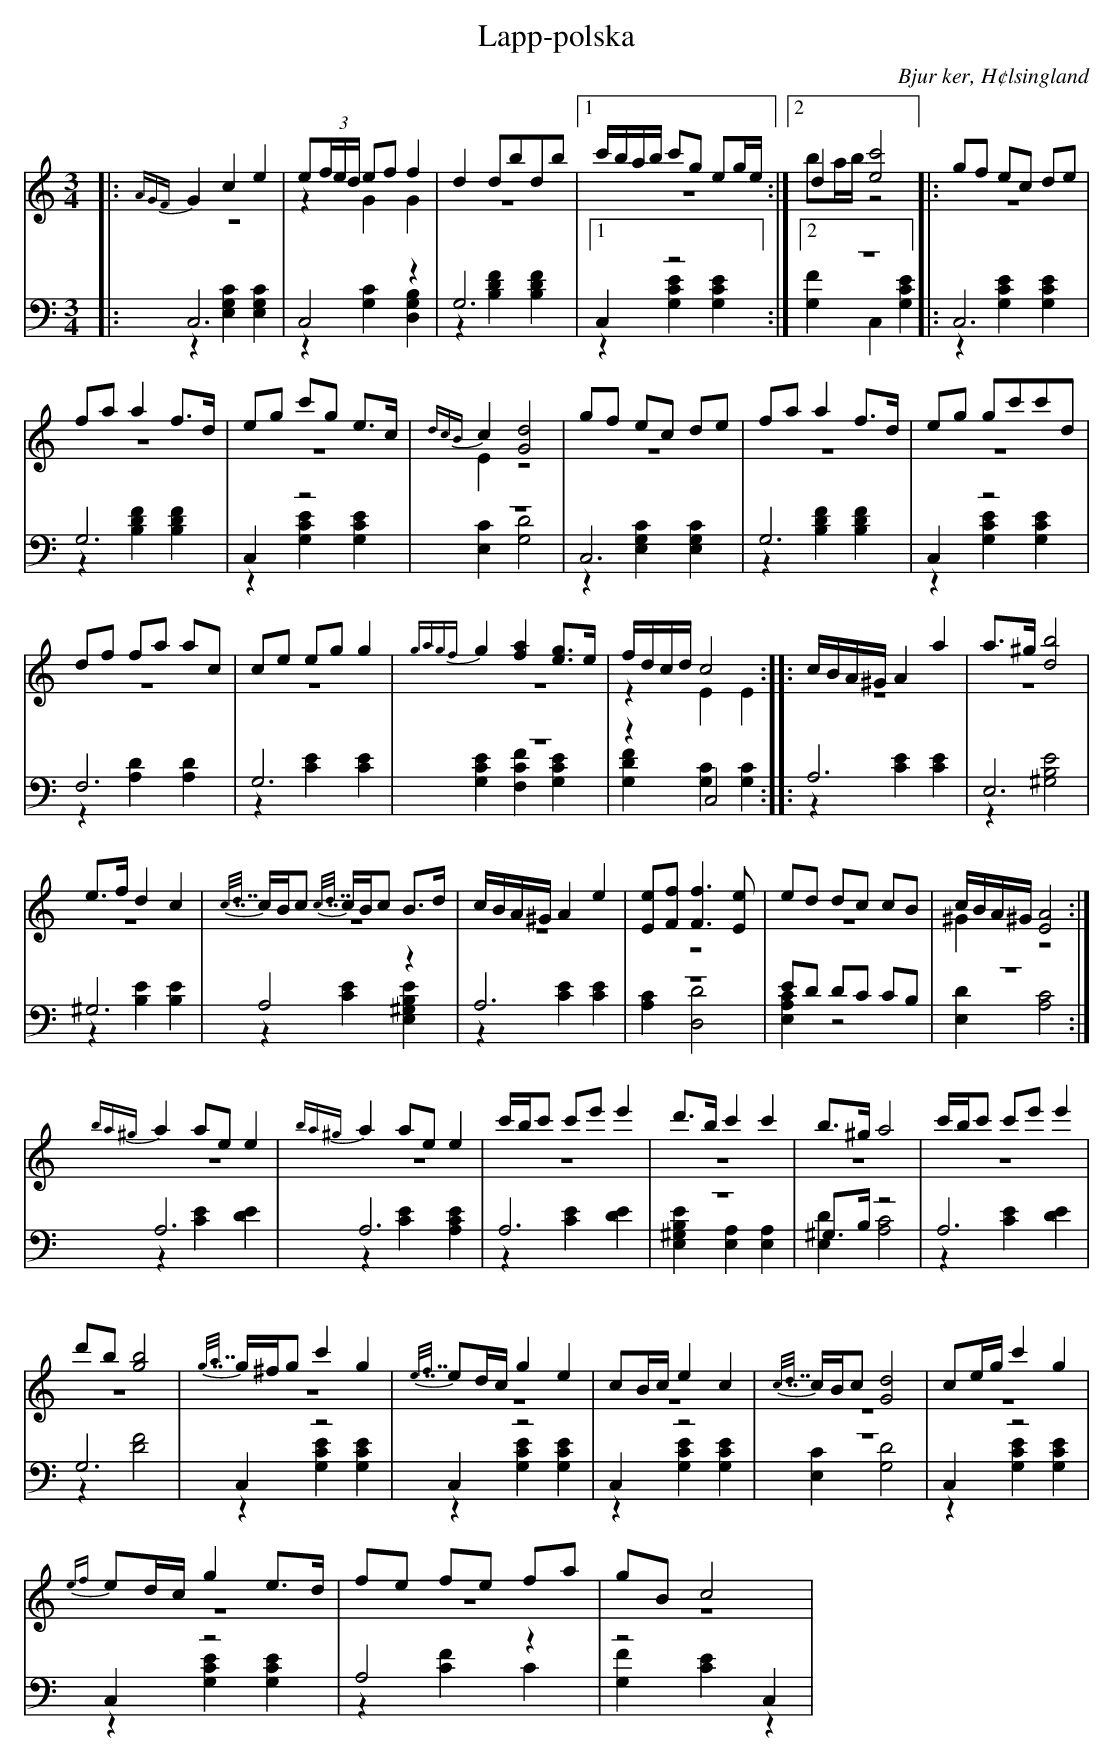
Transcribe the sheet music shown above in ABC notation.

X:1
T: Lapp-polska
O: Bjur ker, H¢lsingland
M: 3/4
L: 1/8
K: C
V:1
V:2 merge
V:3
V:4 merge
V:1
|:{A8/5G6/5F}G2 c2 e2|e(3f/e/d/ ef f2|d2 dbdb|1 c'/b/a/b/ c'g eg/e/:|2 d2 [e4c'4]|:gf ec de|
fa a2 f>d|eg c'g e>c|{d8/5c7/5B6/5}c2 [G4d4]|gf ec de|fa a2 f>d|eg gc'c'd|
df fa ac|ce eg g2|{g8/5a8/5g8/5f8/5}g2 [f2a2] [eg]>e|f/d/c/d/  c4:|:c/B/A/^G/ A2 a2|a>^g [d4b4]|
e>f d2 c2|{c7/8d7/8}c/B/c {c7/8d7/8}c/B/c B>d|c/B/A/^G/ A2 e2|[Ee][Ff] [F3f3] [Ee] |ed dc cB|c/B/A/^G/ [E4A4]:|
{ba^g}a2 ae e2|{ba^g}a2 ae e2|c'/b/c' c'e' e'2  |d'>b c'2 c'2|b>^g a4|c'/b/c' c'e' e'2|
d'b [g4b4]|{g7/8a7/8}g/^f/g c'2 g2|{e7/8f7/8}ed/c/ g2 e2|cB/c/ e2 c2|{c7/8d7/8}c/B/c [G4d4]|ce/g/ c'2 g2|
{ef}ed/c/ g2 e>d|fe fe fa|gB c4|
V:2
|:z6|z2 G2 G2|z6|1 z6:|2 ba/b/ z4|:z6|
z6|z6|E2 z4|z6|z6|z6|
z6|z6|z6|z2 E2 E2:|:z6|z6|
z6|z6|z6|z6|z6|^G2 z4:|
|z6|z6|z6|z6|z6|z6|
z6|z6|z6|z6|z6|z6|
z6|z6|z6|
V:3  clef=bass
|:C,6|C,4 z2|G,6|1 C,2 z4:|2 z6|:C,6|
G,6|C,2 z4|z6|C,6|G,6|C,2 z4|
F,6|G,6|z6|z2 C,4:|:A,6|E,6|
^G,6|A,4 z2|A,6|z6|ED DC CB,|z6:|
A,6|A,6|A,6|z6|^G,>B, z4|A,6|
G,6|C,2 z4|C,2 z4|C,2 z4|z6|C,2 z4|
C,2 z4|A,4 z2|z4 C,2|
V:4  clef=bass
|:z2 [E,2G,2C2] [E,2G,2C2]|z2 [G,2C2] [D,2G,2B,2]|z2 [B,2D2F2] [B,2D2F2]|1 z2 [G,2C2E2] [G,2C2E2]:|2 [G,2F2] C,2 [G,2C2E2]|:z2 [G,2C2E2] [G,2C2E2]|z2 [B,2D2F2] [B,2D2F2]|z2 [G,2C2E2] [G,2C2E2]|[E,2C2] [G,4D4]|z2 [E,2G,2C2] [E,2G,2C2]|z2 [B,2D2F2] [B,2D2F2]| z2 [G,2C2E2] [G,2C2E2]|
z2 [A,2D2] [A,2D2]|z2 [C2E2] [C2E2]|[G,2C2E2] [F,2C2F2] [G,2C2E2] |[G,2D2F2] [G,2C2] [G,2C2]:|:z2 [C2E2] [C2E2]|z2 [^G,4B,4E4]|
z2 [B,2E2] [B,2E2]|z2 [C2E2] [E,2^G,2B,2E2]|z2 [C2E2] [C2E2]|[A,2C2] [D,4D4]|[E,2A,2C2] z4|[E,2D2] [A,4C4]:|
z2 [C2E2] [D2E2]|z2 [C2E2] [A,2C2E2]|z2 [C2E2] [D2E2]|[E,2^G,2B,2E2] [A,2E,2] [A,2E,2]|[E,2D2] [A,4C4]|z2 [C2E2] [D2E2]|
z2 [D4F4]|z2 [G,2C2E2] [G,2C2E2]|z2 [G,2C2E2] [G,2C2E2]|z2 [G,2C2E2] [G,2C2E2]|[E,2C2] [G,4D4]|z2 [G,2C2E2] [G,2C2E2]|
z2 [G,2C2E2] [G,2C2E2]|z2 [C2F2] C2|[G,2F2] [C2E2] z2|
